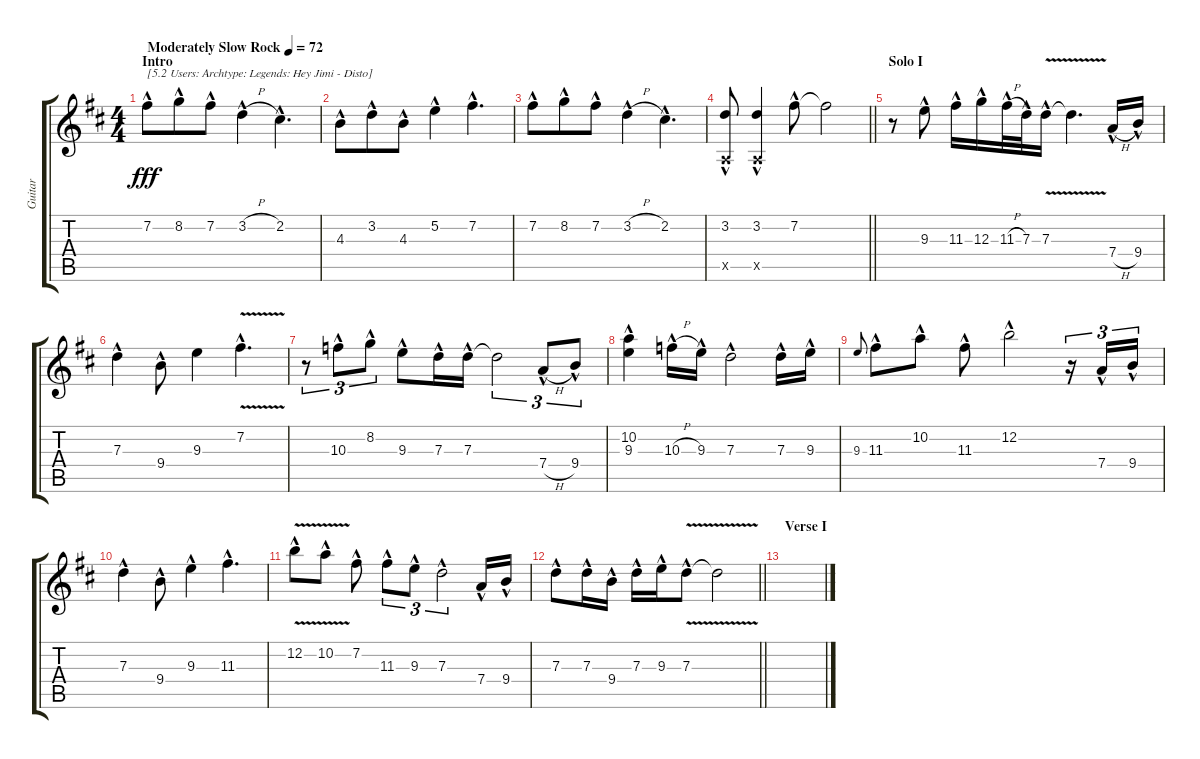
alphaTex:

\track ("Guitar " "Guitar ") {instrument electricguitarjazz}
\staff {score tabs}
\tuning (E4 B3 G3 D3 A2 E2) {hide}
\ts (4 4)
\section ("" "Intro")
\tempo (72 "Moderately Slow Rock")
\clef g2
\ks d
7.2{hac}.8{txt "[5.2 Users: Archtype: Legends: Hey Jimi - Disto]" dy fff instrument electricguitarjazz} 8.2{hac}.8{beam merge} 7.2{hac}.8 3.2{h hac}.4 2.2{hac}.4{d} |
4.3{hac}.8 3.2{hac}.8{beam merge} 4.3{hac}.8 5.2{hac}.4 7.2{hac}.4{d} |
7.2{hac}.8 8.2{hac}.8{beam merge} 7.2{hac}.8 3.2{h hac}.4 2.2{hac}.4{d} |
\barLineRight lightlight
(3.2{hac} 0.5{x}).8 (3.2{hac} 0.5{x}).4 7.2{hac}.8 7.2{t}.2 |
\section ("" "Solo I")
r.8 9.3{hac}.8 11.3{hac}.16 12.3{hac}.16 11.3{h hac}.32 7.3{hac}.32 7.3{v hac}.16 7.3{t}.4{d} 7.4{h hac}.16 9.4{hac}.16 |
7.3{hac}.4 9.4{hac}.8 9.3.4 7.2{v hac}.4{d} |
r.8{tu (3 2)} 10.3{hac}.8{tu (3 2)} 8.2{hac}.8{tu (3 2)} 9.3{hac}.8 7.3{hac}.16 7.3{hac}.16 7.3{t}.2{tu (3 2)} 7.4{h hac}.8{tu (3 2)} 9.4{hac}.8{tu (3 2)} |
(10.2{hac} 9.3{hac}).4 10.3{h hac}.16 9.3{hac}.16 7.3{hac}.2 7.3{hac}.16 9.3{hac}.16 |
9.3.8{gr onbeat} 11.3{hac}.8 10.2{hac}.8 11.3{hac}.8 12.2{hac}.2 r.16{tu (3 2)} 7.4{hac}.16{tu (3 2)} 9.4{hac}.16{tu (3 2)} |
7.3{hac}.4 9.4{hac}.8 9.3{hac}.4 11.3{hac}.4{d} |
12.2{v hac}.8 10.2{v hac}.8 7.2{hac}.8 11.3{hac}.8{tu (3 2)} 9.3{hac}.8{tu (3 2)} 7.3{hac}.2{tu (3 2)} 7.4{hac}.16 9.4{hac}.16 |
\barLineRight lightlight
7.3{hac}.8 7.3{hac}.16 9.4{hac}.16 7.3{hac}.16 9.3{hac}.16 7.3{v hac}.8 7.3{t}.2 |
\section ("" "Verse I")
